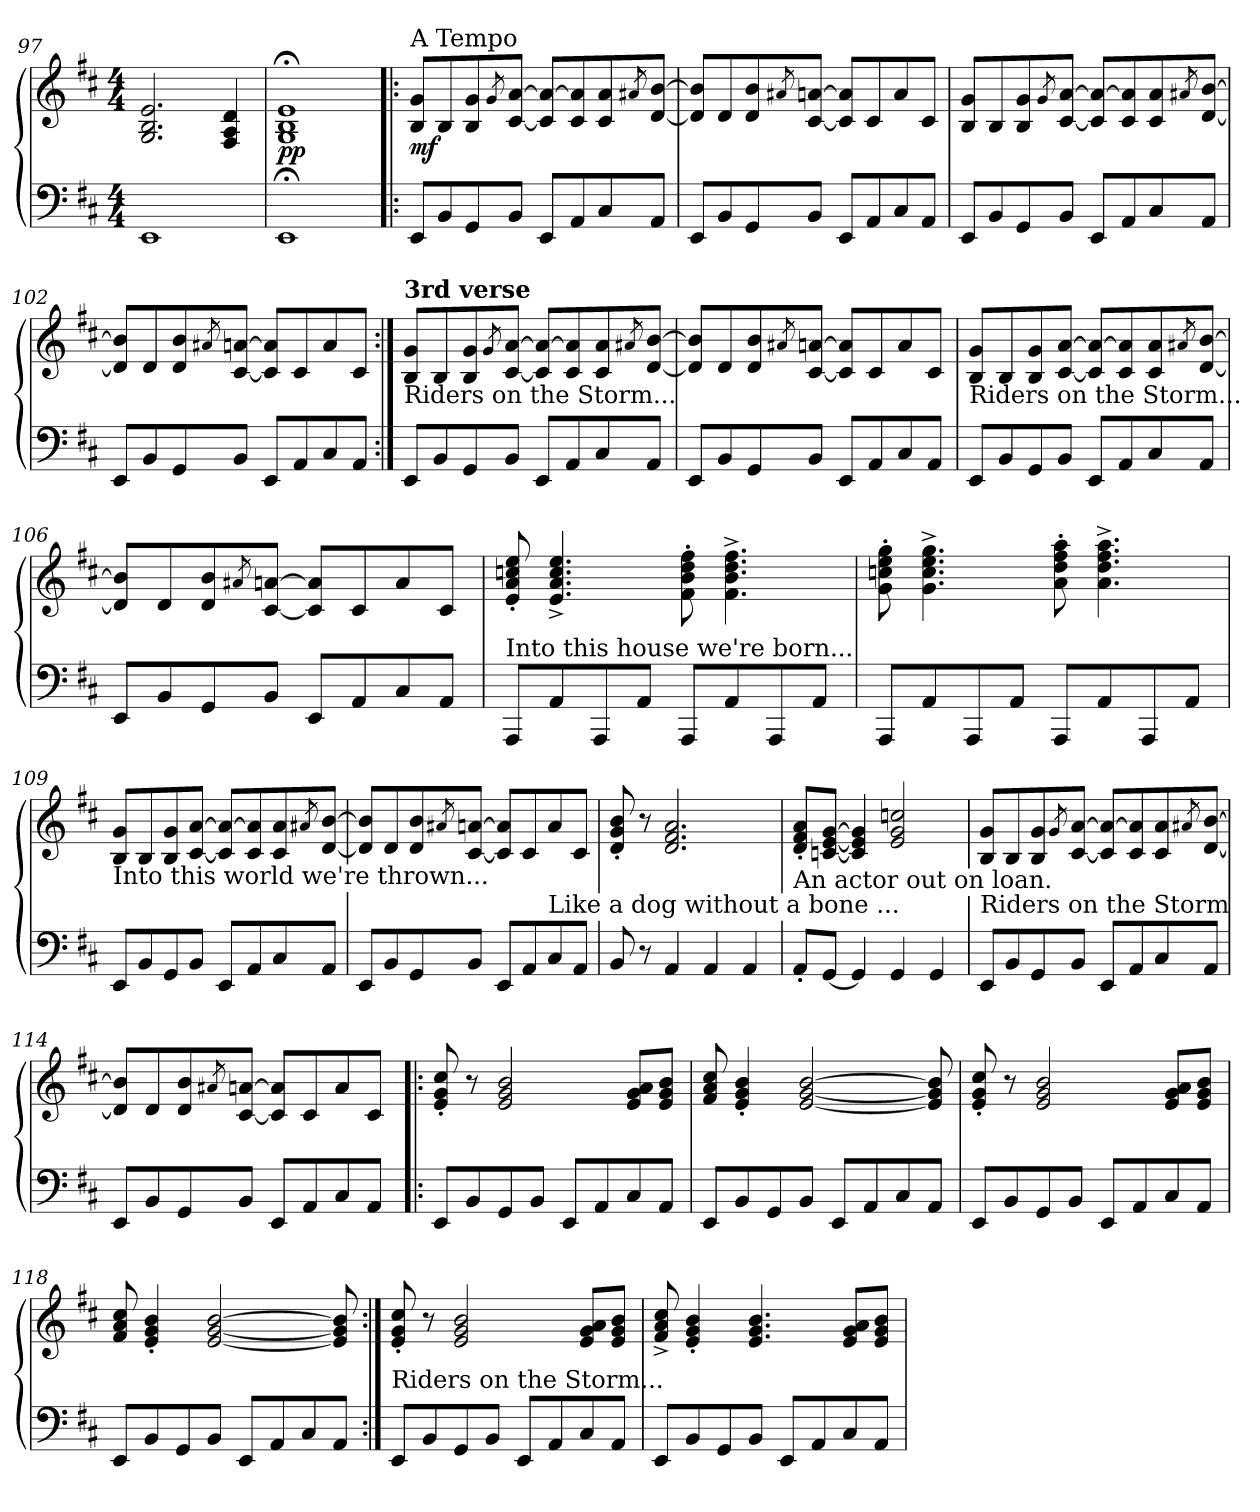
**kern	**kern	**dynam
*part1	*part1	*part1
*staff2	*staff1	*staff1/2
*clefF4	*clefG2	*
*k[f#c#]	*k[f#c#]	*
*M4/4	*M4/4	*
*MM86	*MM86	*
=97	=97	=97
1EE	2.G/ 2.B/ 2.e/	.
.	4F#/ 4A/ 4d/	.
!!LO:LB:g=z
=98	=98	=98
*	*MM74	*
!	!	!LO:DY:b
1EE;	1G;< 1B;< 1e;<	pp
=99!|:	=99!|:	=99!|:
*	*MM106	*
!	!LO:TX:a:t=A Tempo	!
!	!	!LO:DY:b
8EE/L	8B/ 8g/L	mf
8BB/	8B/	.
8GG/	8B/ 8g/	.
.	8qg/	.
8BB/J	[8c#/ [8a/J	.
8EE/L	8c#/] 8a/_L	.
8AA/	8c#/ 8a/]	.
8C#/	8c#/ 8a/	.
.	8qa#X/	.
8AA/J	[8d/ [8b/J	.
=100	=100	=100
8EE/L	8d/] 8b/]L	.
8BB/	8d/	.
8GG/	8d/ 8b/	.
.	8qa#X/	.
8BB/J	[8c#/ [8an/J	.
8EE/L	8c#/] 8a/]L	.
8AA/	8c#/	.
8C#/	8a/	.
8AA/J	8c#/J	.
=101	=101	=101
8EE/L	8B/ 8g/L	.
8BB/	8B/	.
8GG/	8B/ 8g/	.
.	8qg/	.
8BB/J	[8c#/ [8a/J	.
8EE/L	8c#/] 8a/_L	.
8AA/	8c#/ 8a/]	.
8C#/	8c#/ 8a/	.
.	8qa#X/	.
8AA/J	[8d/ [8b/J	.
!!LO:LB:g=z
=102	=102	=102
8EE/L	8d/] 8b/]L	.
8BB/	8d/	.
8GG/	8d/ 8b/	.
.	8qa#X/	.
8BB/J	[8c#/ [8an/J	.
8EE/L	8c#/] 8a/]L	.
8AA/	8c#/	.
8C#/	8a/	.
8AA/J	8c#/J	.
=103:|!	=103:|!	=103:|!
!	!LO:TX:b:t=Riders on the Storm...	!
!	!LO:TX:a:B:t=3rd verse	!
8EE/L	8B/ 8g/L	.
8BB/	8B/	.
8GG/	8B/ 8g/	.
.	8qg/	.
8BB/J	[8c#/ [8a/J	.
8EE/L	8c#/] 8a/_L	.
8AA/	8c#/ 8a/]	.
8C#/	8c#/ 8a/	.
.	8qa#X/	.
8AA/J	[8d/ [8b/J	.
=104	=104	=104
8EE/L	8d/] 8b/]L	.
8BB/	8d/	.
8GG/	8d/ 8b/	.
.	8qa#X/	.
8BB/J	[8c#/ [8an/J	.
8EE/L	8c#/] 8a/]L	.
8AA/	8c#/	.
8C#/	8a/	.
8AA/J	8c#/J	.
!!LO:LB:g=z
=105	=105	=105
!	!LO:TX:b:t=Riders on the Storm...	!
8EE/L	8B/ 8g/L	.
8BB/	8B/	.
8GG/	8B/ 8g/	.
8BB/J	[8c#/ [8a/J	.
8EE/L	8c#/] 8a/_L	.
8AA/	8c#/ 8a/]	.
8C#/	8c#/ 8a/	.
.	8qa#X/	.
8AA/J	[8d/ [8b/J	.
=106	=106	=106
8EE/L	8d/] 8b/]L	.
8BB/	8d/	.
8GG/	8d/ 8b/	.
.	8qa#X/	.
8BB/J	[8c#/ [8an/J	.
8EE/L	8c#/] 8a/]L	.
8AA/	8c#/	.
8C#/	8a/	.
8AA/J	8c#/J	.
=107	=107	=107
!LO:TX:a:t=Into this house we're born...	!	!
8AAA/L	8e/' 8a/' 8ccn/' 8ee/'	.
8AA/	4.e/^ 4.a/^ 4.cc/^ 4.ee/^	.
8AAA/	.	.
8AA/J	.	.
8AAA/L	8f#\' 8b\' 8dd\' 8ff#\'	.
8AA/	4.f#\^ 4.b\^ 4.dd\^ 4.ff#\^	.
8AAA/	.	.
8AA/J	.	.
=108	=108	=108
8AAA/L	8g\' 8ccn\' 8ee\' 8gg\'	.
8AA/	4.g\^ 4.cc\^ 4.ee\^ 4.gg\^	.
8AAA/	.	.
8AA/J	.	.
8AAA/L	8a\' 8dd\' 8ff#\' 8aa\'	.
8AA/	4.a\^ 4.dd\^ 4.ff#\^ 4.aa\^	.
8AAA/	.	.
8AA/J	.	.
!!LO:LB:g=z
=109	=109	=109
!	!LO:TX:b:t=Into this world we're thrown...	!
8EE/L	8B/ 8g/L	.
8BB/	8B/	.
8GG/	8B/ 8g/	.
8BB/J	[8c#/ [8a/J	.
8EE/L	8c#/] 8a/_L	.
8AA/	8c#/ 8a/]	.
8C#/	8c#/ 8a/	.
.	8qa#X/	.
8AA/J	[8d/ [8b/J	.
=110	=110	=110
8EE/L	8d/] 8b/]L	.
8BB/	8d/	.
8GG/	8d/ 8b/	.
.	8qa#X/	.
8BB/J	[8c#/ [8an/J	.
8EE/L	8c#/] 8a/]L	.
8AA/	8c#/	.
!LO:TX:a:t=Like a dog without a bone ...	!	!
8C#/	8a/	.
8AA/J	8c#/J	.
=111	=111	=111
8BB/	8d/' 8g/' 8b/'	.
8r	8r	.
4AA/	2.d/ 2.f#/ 2.a/	.
4AA/	.	.
4AA/	.	.
=112	=112	=112
!LO:TX:a:t=An actor out on loan.	!	!
8AA'/L	8d/' 8f#/' 8a/'L	.
[8GG/J	[8cn/ [8e/ [8g/J	.
4GG/]	4c/] 4e/] 4g/]	.
4GG/	2e/ 2g/ 2ccn/	.
4GG/	.	.
!!LO:LB:g=z
=113	=113	=113
!LO:TX:a:t=Riders on the Storm	!	!
8EE/L	8B/ 8g/L	.
8BB/	8B/	.
8GG/	8B/ 8g/	.
.	8qg/	.
8BB/J	[8c#/ [8a/J	.
8EE/L	8c#/] 8a/_L	.
8AA/	8c#/ 8a/]	.
8C#/	8c#/ 8a/	.
.	8qa#X/	.
8AA/J	[8d/ [8b/J	.
=114	=114	=114
8EE/L	8d/] 8b/]L	.
8BB/	8d/	.
8GG/	8d/ 8b/	.
.	8qa#X/	.
8BB/J	[8c#/ [8an/J	.
8EE/L	8c#/] 8a/]L	.
8AA/	8c#/	.
8C#/	8a/	.
8AA/J	8c#/J	.
=115!|:	=115!|:	=115!|:
8EE/L	8e/' 8g/' 8cc#/'	.
8BB/	8r	.
8GG/	2e/ 2g/ 2b/	.
8BB/J	.	.
8EE/L	.	.
8AA/	.	.
8C#/	8e/ 8g/ 8a/L	.
8AA/J	8e/ 8g/ 8b/J	.
=116	=116	=116
8EE/L	8f#/ 8a/ 8cc#/	.
8BB/	4e/' 4g/' 4b/'	.
8GG/	.	.
8BB/J	[2e/ [2g/ [2b/	.
8EE/L	.	.
8AA/	.	.
8C#/	.	.
8AA/J	8e/] 8g/] 8b/]	.
!!LO:PB:g=z
=117	=117	=117
8EE/L	8e/' 8g/' 8cc#/'	.
8BB/	8r	.
8GG/	2e/ 2g/ 2b/	.
8BB/J	.	.
8EE/L	.	.
8AA/	.	.
8C#/	8e/ 8g/ 8a/L	.
8AA/J	8e/ 8g/ 8b/J	.
=118	=118	=118
8EE/L	8f#/ 8a/ 8cc#/	.
8BB/	4e/' 4g/' 4b/'	.
8GG/	.	.
8BB/J	[2e/ [2g/ [2b/	.
8EE/L	.	.
8AA/	.	.
8C#/	.	.
8AA/J	8e/] 8g/] 8b/]	.
=119:|!	=119:|!	=119:|!
!LO:TX:a:t=Riders on the Storm...	!	!
8EE/L	8e/' 8g/' 8cc#/'	.
8BB/	8r	.
8GG/	2e/ 2g/ 2b/	.
8BB/J	.	.
8EE/L	.	.
8AA/	.	.
8C#/	8e/ 8g/ 8a/L	.
8AA/J	8e/ 8g/ 8b/J	.
=120	=120	=120
8EE/L	8f#/^ 8a/^ 8cc#/^	.
8BB/	4e/' 4g/' 4b/'	.
8GG/	.	.
8BB/J	4.e/ 4.g/ 4.b/	.
8EE/L	.	.
8AA/	.	.
8C#/	8e/ 8g/ 8a/L	.
8AA/J	8e/ 8g/ 8b/J	.
=	=	=
*-	*-	*-
